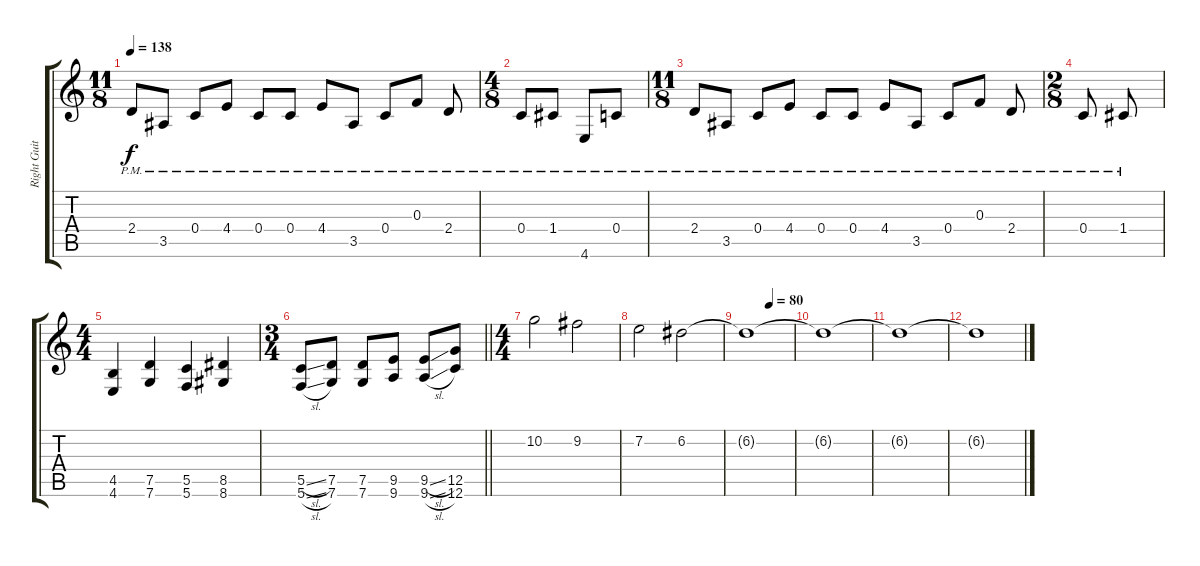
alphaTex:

\track ("Right Guitar " "Right Guit") {instrument distortionguitar}
\staff {score tabs}
\tuning (D4 A3 F3 C3 G2 C2) {hide}
\ts (11 8)
\tempo 138
\clef g2
\ks c
2.4{pm}.8{dy f} 3.5{pm}.8 0.4{pm}.8 4.4{pm}.8 0.4{pm}.8 0.4{pm}.8 4.4{pm}.8 3.5{pm}.8 0.4{pm}.8 0.3{pm}.8 2.4{pm}.8 |
\ts (4 8)
0.4{pm}.8 1.4{pm}.8 4.6{pm}.8 0.4{pm}.8 |
\ts (11 8)
2.4{pm}.8 3.5{pm}.8 0.4{pm}.8 4.4{pm}.8 0.4{pm}.8 0.4{pm}.8 4.4{pm}.8 3.5{pm}.8 0.4{pm}.8 0.3{pm}.8 2.4{pm}.8 |
\ts (2 8)
0.4{pm}.8 1.4{pm}.8 |
\ts (4 4)
(4.5 4.6).4 (7.5 7.6).4 (5.5 5.6).4 (8.5 8.6).4 |
\ts (3 4)
\barLineRight lightlight
(5.5{sl} 5.6{sl}).8 (7.5 7.6).8 (7.5 7.6).8 (9.5 9.6).8 (9.5{sl} 9.6{sl}).8 (12.5 12.6).8 |
\ts (4 4)
10.2.2 9.2.2 |
7.2.2 6.2.2{volume 3} |
\tempo (80 0.5)
6.2{t}.1 |
6.2{t}.1 |
6.2{t}.1 |
6.2{t}.1
